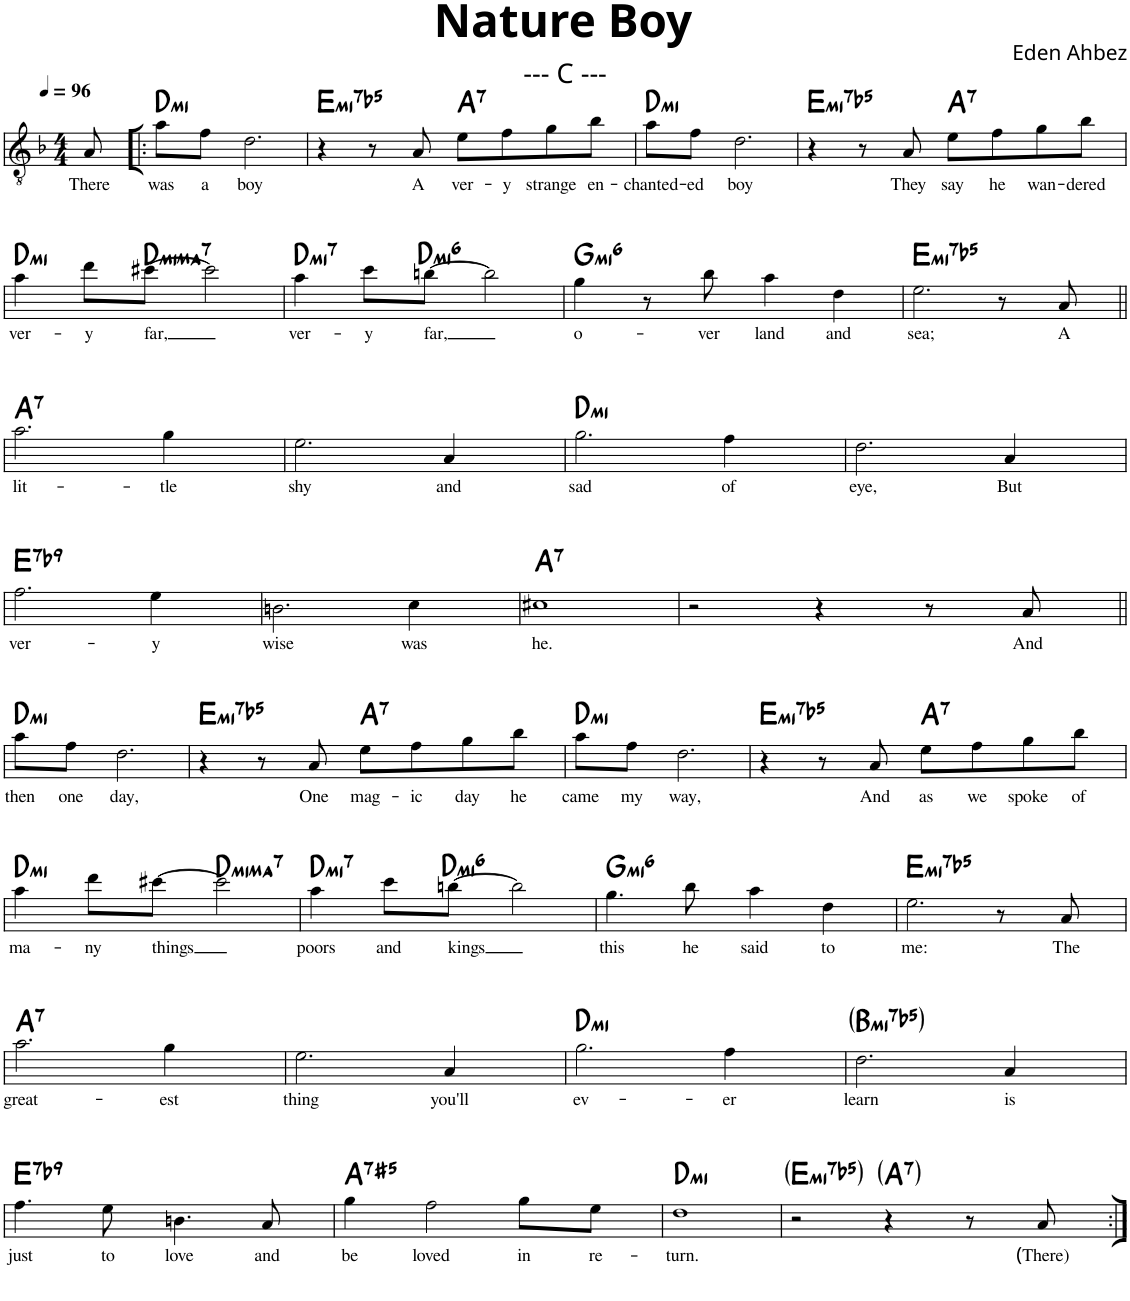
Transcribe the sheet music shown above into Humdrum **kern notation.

**kern	**text	**harte
*part1	*part1	*part1
*staff1	*staff1	*
*I"Harmonica	*	*
*I'Hmca	*	*
*clefGv2	*	*
*k[b-]	*	*
*M4/4	*	*
*MM96	*	*
=1	=1	=1
!	!LO:LY:b	!
8A/	There	.
=2!|:	=2!|:	=2!|:
!	!LO:LY:b	!LO:H:kt=m
8a\L	was	D:min
!	!LO:LY:b	!
8f\J	a	.
!	!LO:LY:b	!
2.d\	boy	.
=3	=3	=3
!	!	!LO:H:kt=m7b5
4r	.	E:hdim7
8r	.	.
!	!LO:LY:b	!
8A/	A	.
!	!LO:LY:b	!LO:H:kt=7
8e\L	ver-	A:7
!	!LO:LY:b	!
8f\	y	.
!	!LO:LY:b	!
8g\	strange	.
!	!LO:LY:b	!
8b-\J	en-	.
=4	=4	=4
!	!LO:LY:b	!LO:H:kt=m
8a\L	-chanted-	D:min
!	!LO:LY:b	!
8f\J	-ed	.
!	!LO:LY:b	!
2.d\	boy	.
=5	=5	=5
!	!	!LO:H:kt=m7b5
4r	.	E:hdim7
8r	.	.
!	!LO:LY:b	!
8A/	They	.
!	!LO:LY:b	!LO:H:kt=7
8e\L	say	A:7
!	!LO:LY:b	!
8f\	he	.
!	!LO:LY:b	!
8g\	wan-	.
!	!LO:LY:b	!
8b-\J	-dered	.
!!LO:LB:g=z
=6	=6	=6
!	!LO:LY:b	!LO:H:kt=m
4a\	ver-	D:min
!	!LO:LY:b	!
8dd\L	-y	.
!	!LO:LY:b	!LO:H:kt=mMaj7
[8cc#X\J	far,	D:minmaj7
2cc#\]	.	.
=7	=7	=7
!	!LO:LY:b	!LO:H:kt=m7
4a\	ver-	D:min7
!	!LO:LY:b	!
8cc\L	-y	.
!	!LO:LY:b	!LO:H:kt=m6
[8bn\J	far,	D:min6
2b\]	.	.
=8	=8	=8
!	!LO:LY:b	!LO:H:kt=m6
4g\	o-	G:min6
8r	.	.
!	!LO:LY:b	!
8b-\	-ver	.
!	!LO:LY:b	!
4a\	land	.
!	!LO:LY:b	!
4d\	and	.
=9	=9	=9
!	!LO:LY:b	!LO:H:kt=m7b5
2.e\	sea;	E:hdim7
8r	.	.
!	!LO:LY:b	!
8A/	A	.
!!LO:LB:g=z
=10||	=10||	=10||
!	!LO:LY:b	!LO:H:kt=7
2.a\	lit-	A:7
!	!LO:LY:b	!
4g\	-tle	.
=11	=11	=11
!	!LO:LY:b	!
2.e\	shy	.
!	!LO:LY:b	!
4A/	and	.
=12	=12	=12
!	!LO:LY:b	!LO:H:kt=m
2.g\	sad	D:min
!	!LO:LY:b	!
4f\	of	.
=13	=13	=13
!	!LO:LY:b	!
2.d\	eye,	.
!	!LO:LY:b	!
4A/	But	.
!!LO:LB:g=z
=14	=14	=14
!	!LO:LY:b	!LO:H:kt=7
2.f\	ver-	E:7(b9)
!	!LO:LY:b	!
4e\	-y	.
=15	=15	=15
!	!LO:LY:b	!
2.Bn\	wise	.
!	!LO:LY:b	!
4c\	was	.
=16	=16	=16
!	!LO:LY:b	!LO:H:kt=7
1c#X	he.	A:7
=17	=17	=17
2r	.	.
4r	.	.
8r	.	.
!	!LO:LY:b	!
8A/	And	.
!!LO:LB:g=z
=18||	=18||	=18||
!	!LO:LY:b	!LO:H:kt=m
8a\L	then	D:min
!	!LO:LY:b	!
8f\J	one	.
!	!LO:LY:b	!
2.d\	day,	.
=19	=19	=19
!	!	!LO:H:kt=m7b5
4r	.	E:hdim7
8r	.	.
!	!LO:LY:b	!
8A/	One	.
!	!LO:LY:b	!LO:H:kt=7
8e\L	mag-	A:7
!	!LO:LY:b	!
8f\	-ic	.
!	!LO:LY:b	!
8g\	day	.
!	!LO:LY:b	!
8b-\J	he	.
=20	=20	=20
!	!LO:LY:b	!LO:H:kt=m
8a\L	came	D:min
!	!LO:LY:b	!
8f\J	my	.
!	!LO:LY:b	!
2.d\	way,	.
=21	=21	=21
!	!	!LO:H:kt=m7b5
4r	.	E:hdim7
8r	.	.
!	!LO:LY:b	!
8A/	And	.
!	!LO:LY:b	!LO:H:kt=7
8e\L	as	A:7
!	!LO:LY:b	!
8f\	we	.
!	!LO:LY:b	!
8g\	spoke	.
!	!LO:LY:b	!
8b-\J	of	.
!!LO:LB:g=z
=22	=22	=22
!	!LO:LY:b	!LO:H:kt=m
4a\	ma-	D:min
!	!LO:LY:b	!
8dd\L	-ny	.
!	!LO:LY:b	!
[8cc#X\J	things	.
!	!	!LO:H:kt=mMaj7
2cc#\]	.	D:minmaj7
=23	=23	=23
!	!LO:LY:b	!LO:H:kt=m7
4a\	poors	D:min7
!	!LO:LY:b	!
8cc\L	and	.
!	!LO:LY:b	!LO:H:kt=m6
[8bn\J	kings	D:min6
2b\]	.	.
=24	=24	=24
!	!LO:LY:b	!LO:H:kt=m6
4.g\	this	G:min6
!	!LO:LY:b	!
8b-\	he	.
!	!LO:LY:b	!
4a\	said	.
!	!LO:LY:b	!
4d\	to	.
=25	=25	=25
!	!LO:LY:b	!LO:H:kt=m7b5
2.e\	me:	E:hdim7
8r	.	.
!	!LO:LY:b	!
8A/	The	.
!!LO:LB:g=z
=26	=26	=26
!	!LO:LY:b	!LO:H:kt=7
2.a\	great-	A:7
!	!LO:LY:b	!
4g\	-est	.
=27	=27	=27
!	!LO:LY:b	!
2.e\	thing	.
!	!LO:LY:b	!
4A/	you'll	.
=28	=28	=28
!	!LO:LY:b	!LO:H:kt=m
2.g\	ev-	D:min
!	!LO:LY:b	!
4f\	-er	.
=29	=29	=29
!	!LO:LY:b	!LO:H:kt=m7b5
2.d\	learn	B:hdim7
!	!LO:LY:b	!
4A/	is	.
!!LO:LB:g=z
=30	=30	=30
!	!LO:LY:b	!LO:H:kt=7
4.f\	just	E:7(b9)
!	!LO:LY:b	!
8e\	to	.
!	!LO:LY:b	!
4.Bn\	love	.
!	!LO:LY:b	!
8A/	and	.
=31	=31	=31
!	!LO:LY:b	!LO:H:kt=7
4g\	be	A:aug(b7)
!	!LO:LY:b	!
2f\	loved	.
!	!LO:LY:b	!
8g\L	in	.
!	!LO:LY:b	!
8e\J	re-	.
=32	=32	=32
!	!LO:LY:b	!LO:H:kt=m
1d	-turn.	D:min
=33	=33	=33
!	!	!LO:H:kt=m7b5
2r	.	E:hdim7
!	!	!LO:H:kt=7
4r	.	A:7
8r	.	.
!	!LO:LY:b	!
8A/	( There)	.
=:|!	=:|!	=:|!
*-	*-	*-
